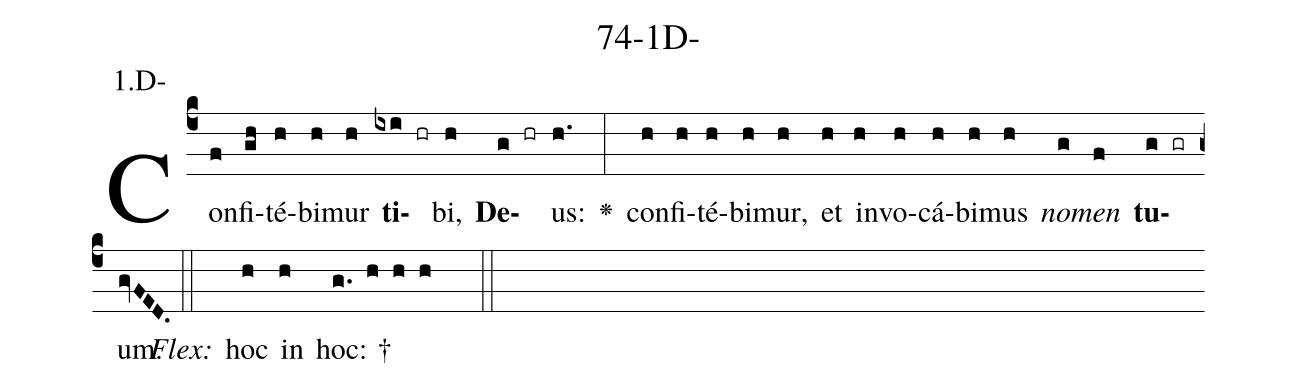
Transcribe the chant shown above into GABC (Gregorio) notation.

name: 74-1D-;
annotation: 1.D-;
%%
(c4)Con(f)fi(gh)té(h)bi(h)mur(h) <b>ti</b>(ixi hr)bi,(h) <b>De</b>(g hr)us:(h.) <v>\greheightstar</v>(:) con(h)fi(h)té(h)bi(h)mur,(h) et(h) in(h)vo(h)cá(h)bi(h)mus(h) <i>no</i>(g)<i>men</i>(f) <b>tu</b>(g gr)um.(gvFED.) (::)
<i>Flex:</i>()  hoc(h) in(h) hoc: †(g. h h h  ::)

%E(h) u(h) o(g) u(f) a(g) e.(gvFED.) (::)
